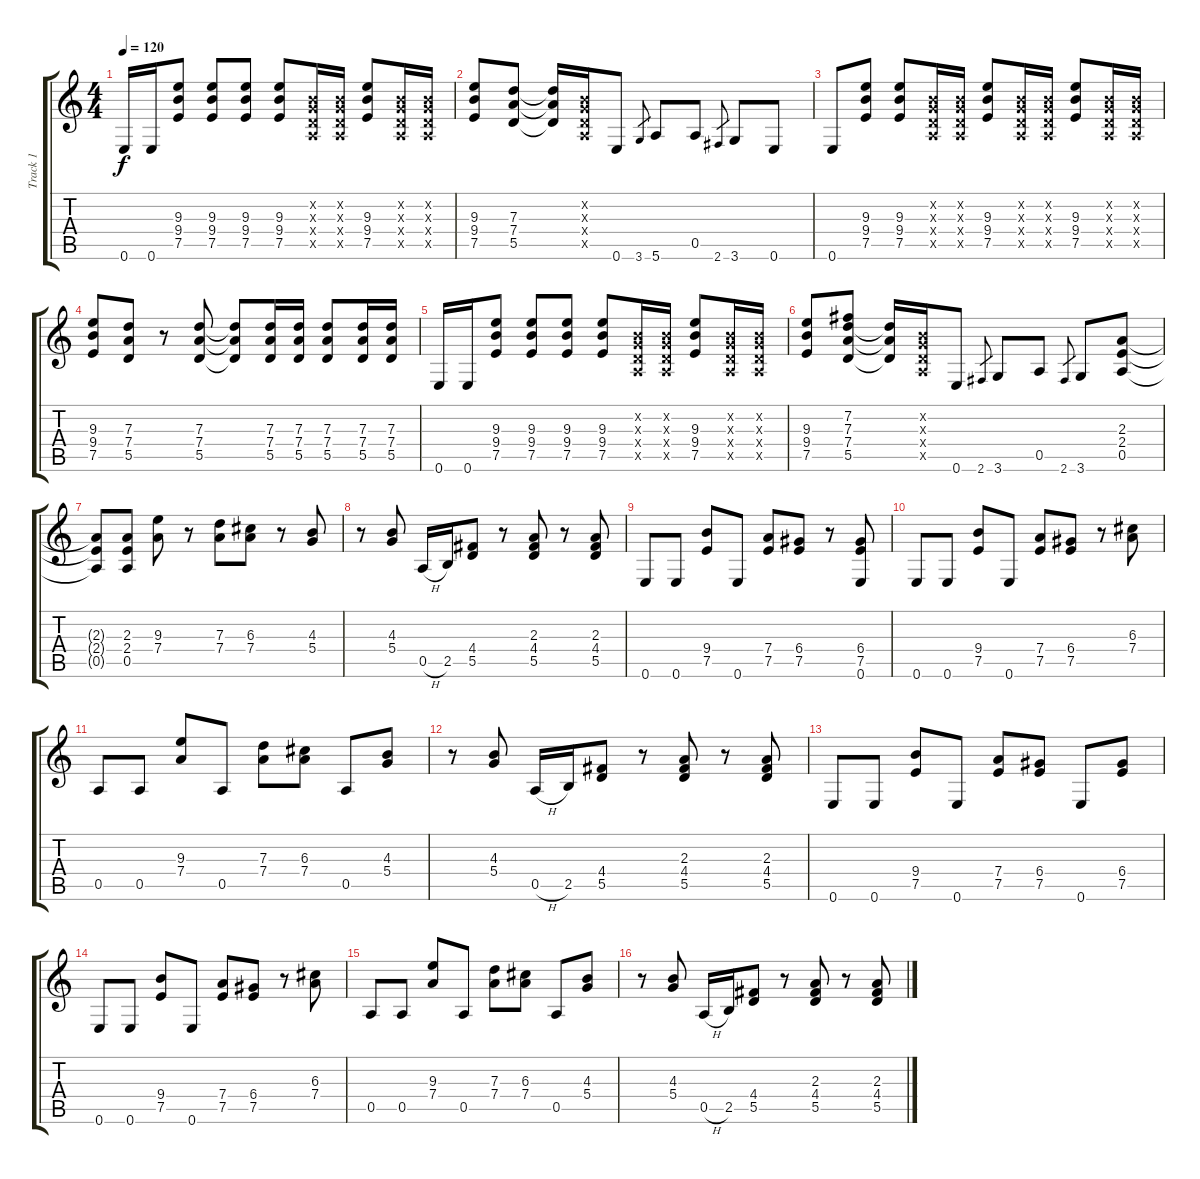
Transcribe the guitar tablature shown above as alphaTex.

\track ("Track 1" "Track 1") {instrument acousticguitarsteel}
\staff {score tabs}
\tuning (E4 B3 G3 D3 A2 E2) {hide}
\ts (4 4)
\tempo 120
\clef g2
\ks c
0.6.16{dy f} 0.6.16 (9.3 9.4 7.5).8 (9.3 9.4 7.5).8 (9.3 9.4 7.5).8 (9.3 9.4 7.5).8 (0.2{x} 0.3{x} 0.4{x} 0.5{x}).16 (0.2{x} 0.3{x} 0.4{x} 0.5{x}).16 (9.3 9.4 7.5).8 (0.2{x} 0.3{x} 0.4{x} 0.5{x}).16 (0.2{x} 0.3{x} 0.4{x} 0.5{x}).16 |
(9.3 9.4 7.5).8 (7.3 7.4 5.5).8 (7.3{t} 7.4{t} 5.5{t}).16 (0.2{x} 0.3{x} 0.4{x} 0.5{x}).16 0.6.8 3.6.8{gr} 5.6.8 0.5.8 2.6.8{gr} 3.6.8 0.6.8 |
0.6.8 (9.3 9.4 7.5).8 (9.3 9.4 7.5).8 (0.2{x} 0.3{x} 0.4{x} 0.5{x}).16 (0.2{x} 0.3{x} 0.4{x} 0.5{x}).16 (9.3 9.4 7.5).8 (0.2{x} 0.3{x} 0.4{x} 0.5{x}).16 (0.2{x} 0.3{x} 0.4{x} 0.5{x}).16 (9.3 9.4 7.5).8 (0.2{x} 0.3{x} 0.4{x} 0.5{x}).16 (0.2{x} 0.3{x} 0.4{x} 0.5{x}).16 |
(9.3 9.4 7.5).8 (7.3 7.4 5.5).8 r.8 (7.3 7.4 5.5).8 (7.3{t} 7.4{t} 5.5{t}).8 (7.3 7.4 5.5).16 (7.3 7.4 5.5).16 (7.3 7.4 5.5).8 (7.3 7.4 5.5).16 (7.3 7.4 5.5).16 |
0.6.16 0.6.16 (9.3 9.4 7.5).8 (9.3 9.4 7.5).8 (9.3 9.4 7.5).8 (9.3 9.4 7.5).8 (0.2{x} 0.3{x} 0.4{x} 0.5{x}).16 (0.2{x} 0.3{x} 0.4{x} 0.5{x}).16 (9.3 9.4 7.5).8 (0.2{x} 0.3{x} 0.4{x} 0.5{x}).16 (0.2{x} 0.3{x} 0.4{x} 0.5{x}).16 |
(9.3 9.4 7.5).8 (7.2 7.3 7.4 5.5).8 (7.3{t} 7.4{t} 5.5{t}).16 (0.2{x} 0.3{x} 0.4{x} 0.5{x}).16 0.6.8 2.6.8{gr} 3.6.8 0.5.8 2.6.8{gr} 3.6.8 (2.3 2.4 0.5).8 |
(2.3{t} 2.4{t} 0.5{t}).8 (2.3 2.4 0.5).8 (9.3 7.4).8 r.8 (7.3 7.4).8 (6.3 7.4).8 r.8 (4.3 5.4).8 |
r.8 (4.3 5.4).8 0.5{h}.16 2.5.16 (4.4 5.5).8 r.8 (2.3 4.4 5.5).8 r.8 (2.3 4.4 5.5).8 |
0.6.8 0.6.8 (9.4 7.5).8 0.6.8 (7.4 7.5).8 (6.4 7.5).8 r.8 (6.4 7.5 0.6).8 |
0.6.8 0.6.8 (9.4 7.5).8 0.6.8 (7.4 7.5).8 (6.4 7.5).8 r.8 (6.3 7.4).8 |
0.5.8 0.5.8 (9.3 7.4).8 0.5.8 (7.3 7.4).8 (6.3 7.4).8 0.5.8 (4.3 5.4).8 |
r.8 (4.3 5.4).8 0.5{h}.16 2.5.16 (4.4 5.5).8 r.8 (2.3 4.4 5.5).8 r.8 (2.3 4.4 5.5).8 |
0.6.8 0.6.8 (9.4 7.5).8 0.6.8 (7.4 7.5).8 (6.4 7.5).8 0.6.8 (6.4 7.5).8 |
0.6.8 0.6.8 (9.4 7.5).8 0.6.8 (7.4 7.5).8 (6.4 7.5).8 r.8 (6.3 7.4).8 |
0.5.8 0.5.8 (9.3 7.4).8 0.5.8 (7.3 7.4).8 (6.3 7.4).8 0.5.8 (4.3 5.4).8 |
r.8 (4.3 5.4).8 0.5{h}.16 2.5.16 (4.4 5.5).8 r.8 (2.3 4.4 5.5).8 r.8 (2.3 4.4 5.5).8
